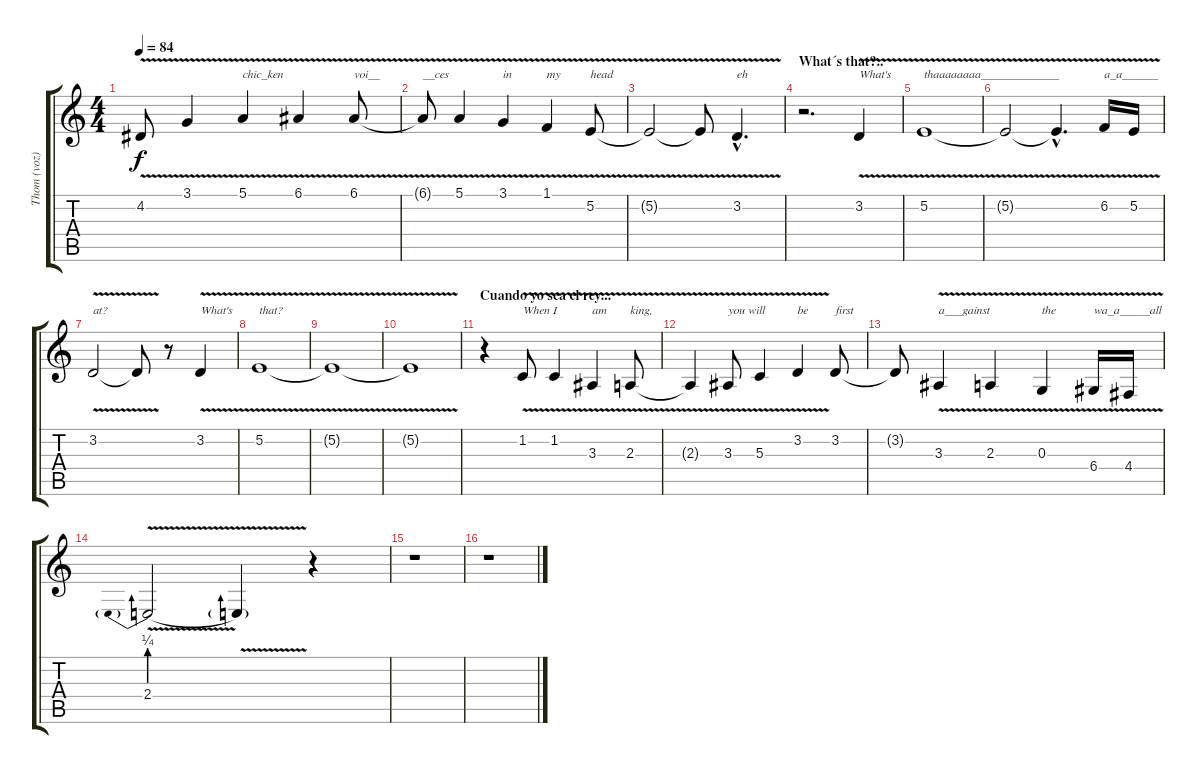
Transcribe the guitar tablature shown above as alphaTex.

\track ("Thom (voz)" "Thom (voz)") {instrument synthvoice}
\staff {score tabs}
\tuning (E4 B3 G3 D3 A2 E2) {hide}
\ts (4 4)
\tempo 84
\clef g2
\ks c
4.2{v t}.8{dy f} 3.1{v}.4 5.1{v}.4{txt "chic_ken"} 6.1{v}.4 6.1{v}.8{txt "voi__"} |
6.1{v t}.8{txt "__ces"} 5.1{v}.4 3.1{v}.4{txt "in"} 1.1{v}.4{txt "my"} 5.2{v}.8{txt "head"} |
5.2{v t}.2 5.2{v t}.8 3.2{v hac}.4{d txt "eh"} |
\section ("" "What´s that?..")
r.2{d} 3.2{v}.4{txt "What's"} |
5.2{v}.1{txt "thaaaaaaaa_____________"} |
5.2{v t}.2 5.2{v hac t}.4{d} 6.2{v}.16{txt "a_a______"} 5.2{v}.16 |
3.2{v}.2{txt "at?"} 3.2{v t}.8 r.8 3.2{v}.4{txt "What's"} |
5.2{v}.1{txt "that?"} |
5.2{v t}.1 |
5.2{v t}.1 |
\section ("" "Cuando yo sea el rey...")
r.4 1.2{v}.8{txt "When I"} 1.2{v}.4 3.3{v}.4{txt "am"} 2.3{v}.8{txt "king,"} |
2.3{t}.4 3.3{v}.8{txt "you will"} 5.3{v}.4 3.2{v}.4{txt "be"} 3.2.8{txt "first"} |
3.2{t}.8 3.3{v}.4{txt "a___gainst"} 2.3{v}.4 0.3{v}.4{txt "the"} 6.4{v}.16{txt "wa_a_____all"} 4.4{v}.16 |
2.4{be (prebend 0 1 60 1) v}.2 2.4{v t}.4 r.4 |
r.1 |
r.1
